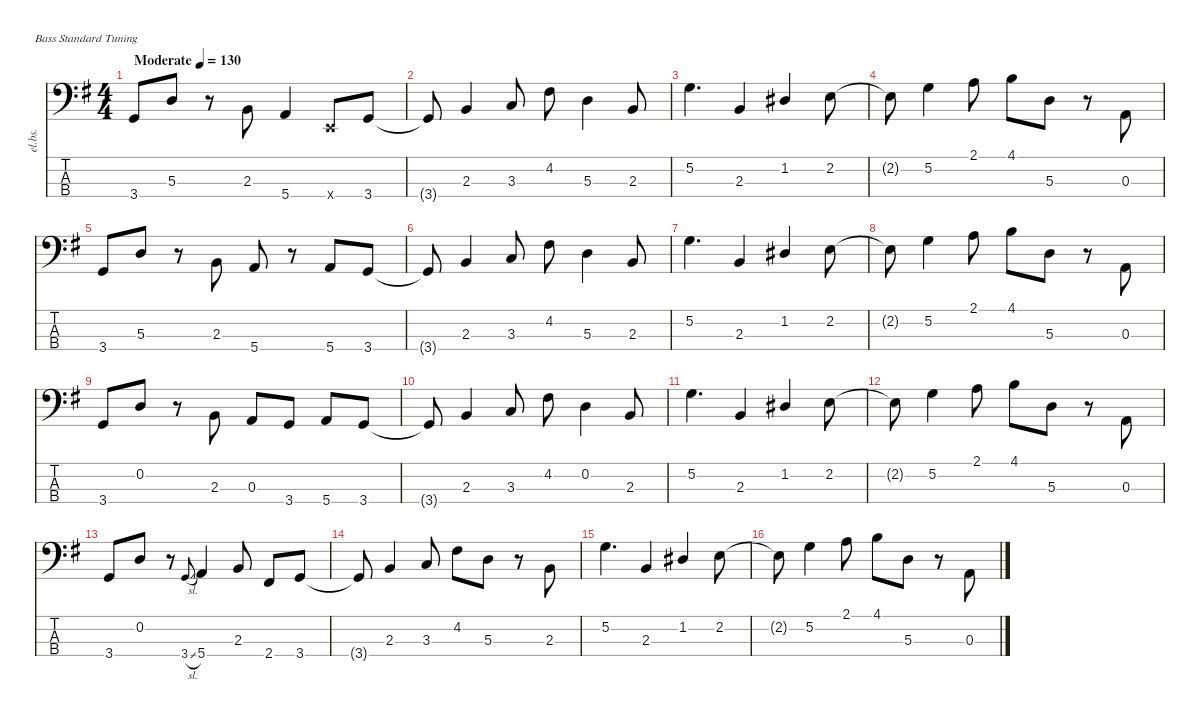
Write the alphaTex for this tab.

\defaultSystemsLayout 4
\hideDynamics
\bracketExtendMode nobrackets
\track ("Track 5" "el.bs.") {instrument electricbassfinger}
\staff {score tabs}
\tuning (G2 D2 A1 E1)
\ts (4 4)
\beaming (8 2 2 2 2)
\tempo (130 "Moderate")
\clef f4
\ks g
3.4{acc forcenatural}.8{dy f instrument electricbassfinger beam Up} 5.3{acc forcenatural}.8{beam Up} r.8{beam Down} 2.3{acc forcenatural}.8{beam Up} 5.4{acc forcenatural}.4{beam Up} 0.4{x acc forcenatural}.8{beam Up} 3.4{acc forcenatural}.8{beam Up} |
3.4{t acc forcenatural}.8{beam Up} 2.3{acc forcenatural}.4{beam Up} 3.3{acc forcenatural}.8{beam Up} 4.2{acc #}.8{beam Down} 5.3{acc forcenatural}.4{beam Down} 2.3{acc forcenatural}.8{beam Up} |
5.2{acc forcenatural}.4{d beam Down} 2.3{acc forcenatural}.4{beam Up} 1.2{acc #}.4{beam Up} 2.2{acc forcenatural}.8{beam Down} |
2.2{t acc forcenatural}.8{beam Down} 5.2{acc forcenatural}.4{beam Down} 2.1{acc forcenatural}.8{beam Down} 4.1{acc forcenatural}.8{beam Down} 5.3{acc forcenatural}.8{beam Down} r.8{beam Down} 0.3{acc forcenatural}.8{beam Up} |
3.4{acc forcenatural}.8{beam Up} 5.3{acc forcenatural}.8{beam Up} r.8{beam Down} 2.3{acc forcenatural}.8{beam Up} 5.4{acc forcenatural}.8{beam Up} r.8{beam Down} 5.4{acc forcenatural}.8{beam Up} 3.4{acc forcenatural}.8{beam Up} |
3.4{t acc forcenatural}.8{beam Up} 2.3{acc forcenatural}.4{beam Up} 3.3{acc forcenatural}.8{beam Up} 4.2{acc #}.8{beam Down} 5.3{acc forcenatural}.4{beam Down} 2.3{acc forcenatural}.8{beam Up} |
5.2{acc forcenatural}.4{d beam Down} 2.3{acc forcenatural}.4{beam Up} 1.2{acc #}.4{beam Up} 2.2{acc forcenatural}.8{beam Down} |
2.2{t acc forcenatural}.8{beam Down} 5.2{acc forcenatural}.4{beam Down} 2.1{acc forcenatural}.8{beam Down} 4.1{acc forcenatural}.8{beam Down} 5.3{acc forcenatural}.8{beam Down} r.8{beam Down} 0.3{acc forcenatural}.8{beam Up} |
3.4{acc forcenatural}.8{beam Up} 0.2{acc forcenatural}.8{beam Up} r.8{beam Down} 2.3{acc forcenatural}.8{beam Up} 0.3{acc forcenatural}.8{beam Up} 3.4{acc forcenatural}.8{beam Up} 5.4{acc forcenatural}.8{beam Up} 3.4{acc forcenatural}.8{beam Up} |
3.4{t acc forcenatural}.8{beam Up} 2.3{acc forcenatural}.4{beam Up} 3.3{acc forcenatural}.8{beam Up} 4.2{acc #}.8{beam Down} 0.2{acc forcenatural}.4{beam Down} 2.3{acc forcenatural}.8{beam Up} |
5.2{acc forcenatural}.4{d beam Down} 2.3{acc forcenatural}.4{beam Up} 1.2{acc #}.4{beam Up} 2.2{acc forcenatural}.8{beam Down} |
2.2{t acc forcenatural}.8{beam Down} 5.2{acc forcenatural}.4{beam Down} 2.1{acc forcenatural}.8{beam Down} 4.1{acc forcenatural}.8{beam Down} 5.3{acc forcenatural}.8{beam Down} r.8{beam Down} 0.3{acc forcenatural}.8{beam Up} |
3.4{acc forcenatural}.8{beam Up} 0.2{acc forcenatural}.8{beam Up} r.8{beam Down} 3.4{sl acc forcenatural}.8{gr onbeat dy mf beam Up} 5.4{acc forcenatural}.4{dy f beam Up} 2.3{acc forcenatural}.8{beam Up} 2.4{acc #}.8{beam Up} 3.4{acc forcenatural}.8{beam Up} |
3.4{t acc forcenatural}.8{beam Up} 2.3{acc forcenatural}.4{beam Up} 3.3{acc forcenatural}.8{beam Up} 4.2{acc #}.8{beam Down} 5.3{acc forcenatural}.8{beam Down} r.8{beam Down} 2.3{acc forcenatural}.8{beam Up} |
5.2{acc forcenatural}.4{d beam Down} 2.3{acc forcenatural}.4{beam Up} 1.2{acc #}.4{beam Up} 2.2{acc forcenatural}.8{beam Down} |
2.2{t acc forcenatural}.8{beam Down} 5.2{acc forcenatural}.4{beam Down} 2.1{acc forcenatural}.8{beam Down} 4.1{acc forcenatural}.8{beam Down} 5.3{acc forcenatural}.8{beam Down} r.8{beam Down} 0.3{acc forcenatural}.8{beam Up}
